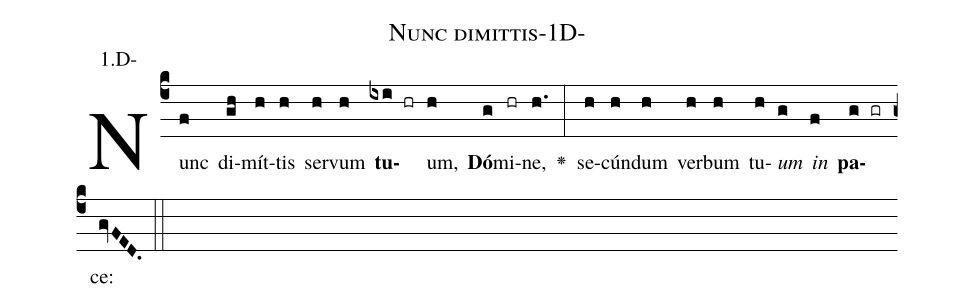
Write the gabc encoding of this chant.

name: Nunc dimittis-1D-;
annotation: 1.D-;
%%
(c4)Nunc(f) di(gh)mít(h)tis(h) ser(h)vum(h) <b>tu</b>(ixi hr)um,(h) <b>Dó</b>(g)mi(hr)ne,(h.) <v>\greheightstar</v>(:) se(h)cún(h)dum(h) ver(h)bum(h) tu(h)<i>um</i>(g) <i>in</i>(f) <b>pa</b>(g gr)ce:(gvFED.) (::)


%E(h) u(h) o(g) u(f) a(g) e.(gvFED.) (::)
